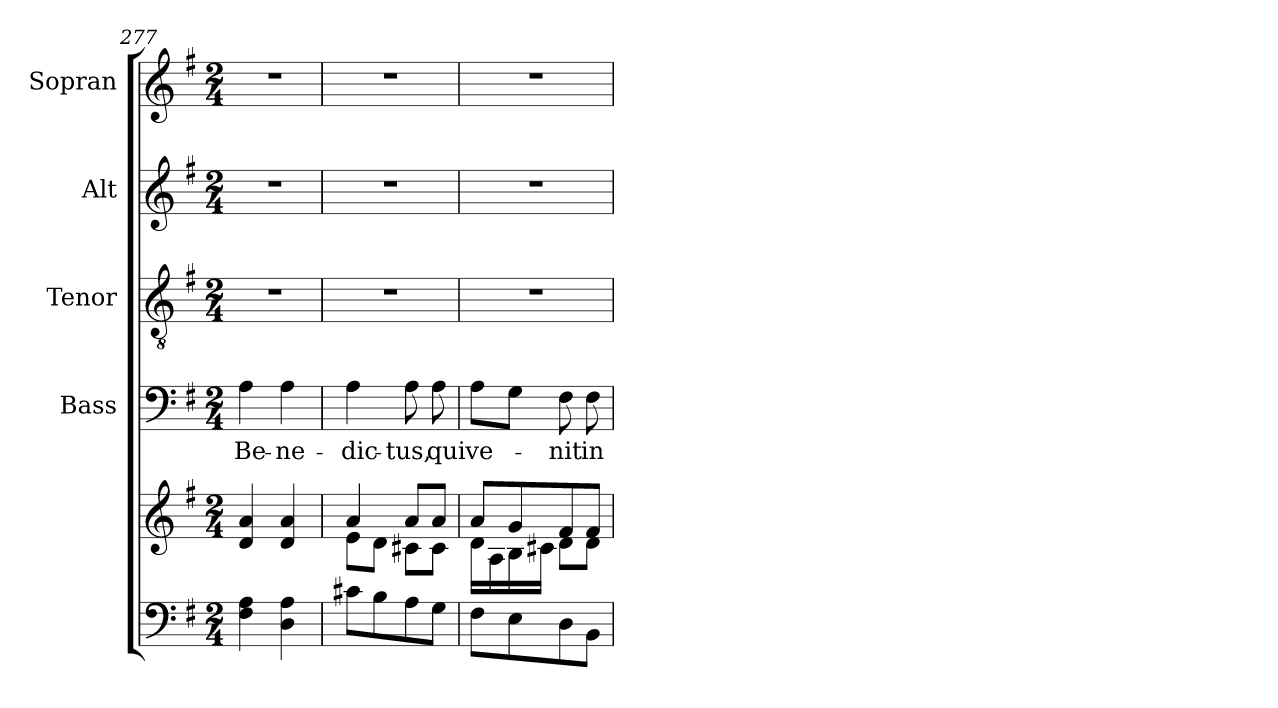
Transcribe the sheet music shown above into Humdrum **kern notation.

**kern	**kern	**kern	**text	**kern	**kern	**kern
*part5	*part5	*part4	*part4	*part3	*part2	*part1
*staff6	*staff5	*staff4	*staff4	*staff3	*staff2	*staff1
*	*	*I"Bass	*	*I"Tenor	*I"Alt	*I"Sopran
*	*	*I'B.	*	*I'T.	*I'A.	*I'S.
*clefF4	*clefG2	*clefF4	*	*clefGv2	*clefG2	*clefG2
*k[f#]	*k[f#]	*k[f#]	*	*k[f#]	*k[f#]	*k[f#]
*G:	*G:	*G:	*	*G:	*G:	*G:
*M2/4	*M2/4	*M2/4	*	*M2/4	*M2/4	*M2/4
=277	=277	=277	=277	=277	=277	=277
!	!	!	!LO:LY:b	!	!	!
4F#\ 4A\	4d/ 4a/	4A\	Be-	2r	2r	2r
!	!	!	!LO:LY:b	!	!	!
4D\ 4A\	4d/ 4a/	4A\	-ne-	.	.	.
=278	=278	=278	=278	=278	=278	=278
*	*^	*	*	*	*	*
!	!	!	!	!LO:LY:b	!	!	!
8c#X\L	4a/	8e\L	4A\	-dic-	2r	2r	2r
8B\	.	8d\J	.	.	.	.	.
!	!	!	!	!LO:LY:b	!	!	!
8A\	8a/L	8c#X\L	8A\	-tus,	.	.	.
!	!	!	!	!LO:LY:b	!	!	!
8G\J	8a/J	8c#\J	8A\	qui	.	.	.
=279	=279	=279	=279	=279	=279	=279	=279
!	!	!	!	!LO:LY:b	!	!	!
8F#\L	8a/L	16d\LL	8A\L	ve-	2r	2r	2r
.	.	16A\	.	.	.	.	.
8E\	8g/	16B\	8G\J	.	.	.	.
.	.	16c#X\JJ	.	.	.	.	.
!	!	!	!	!LO:LY:b	!	!	!
8D\	8f#/	8d\L	8F#\	-nit	.	.	.
!	!	!	!	!LO:LY:b	!	!	!
8BB\J	8f#/J	8d\J	8F#\	in	.	.	.
*	*v	*v	*	*	*	*	*
=	=	=	=	=	=	=
*-	*-	*-	*-	*-	*-	*-
